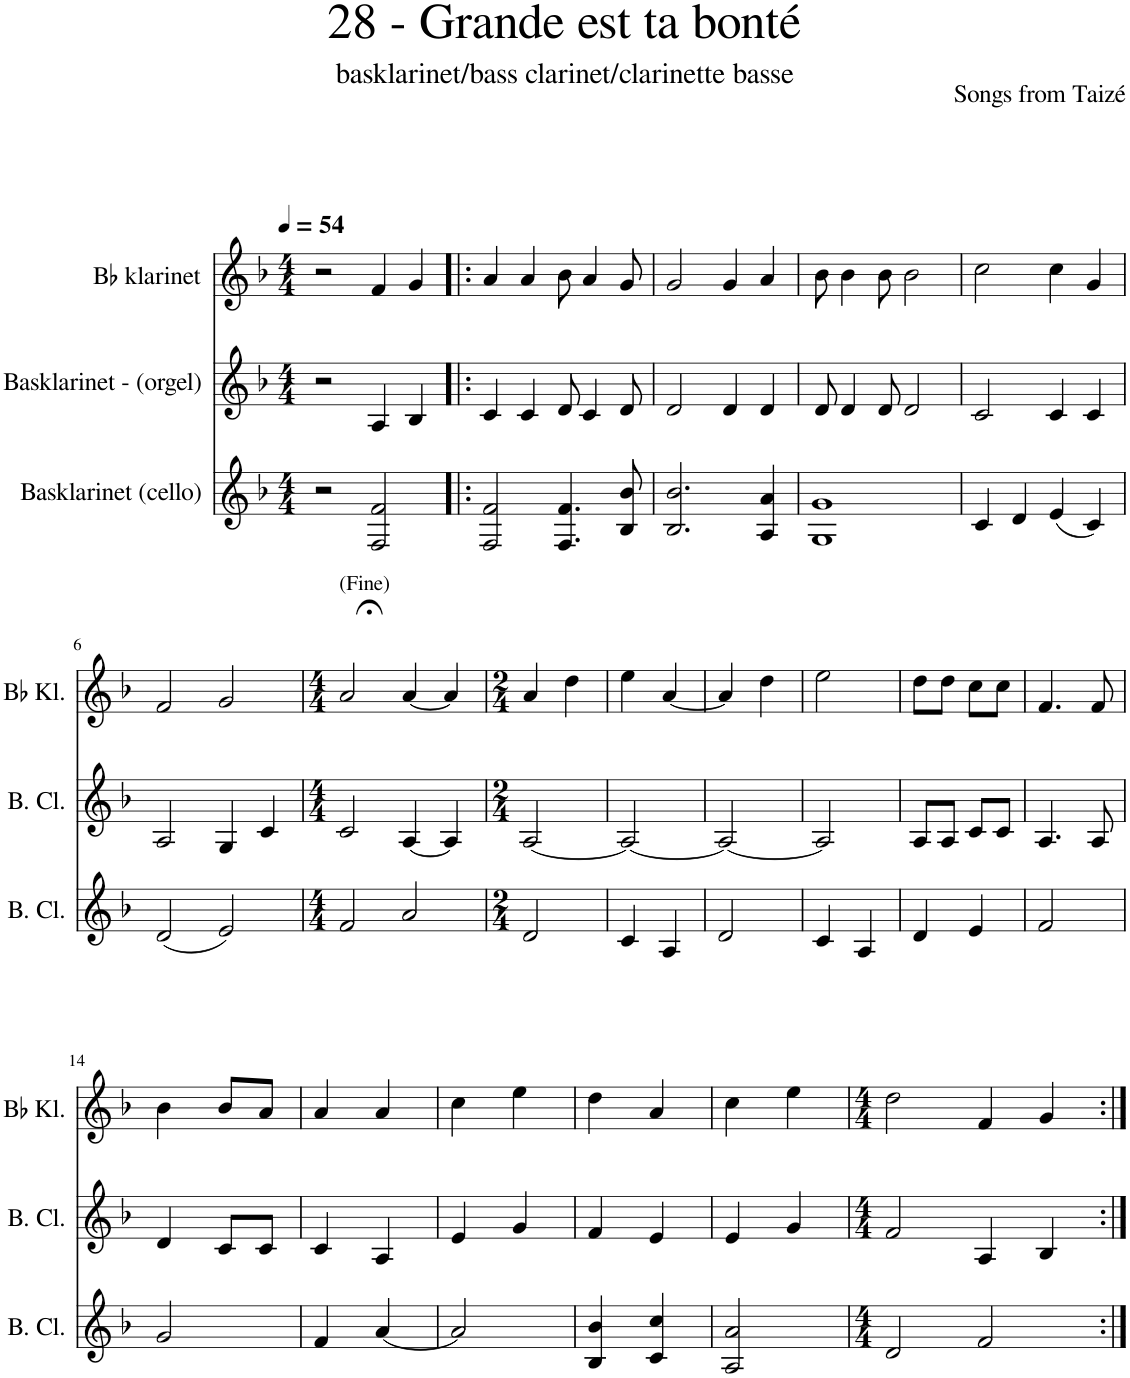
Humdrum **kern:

**kern	**kern	**kern
*part3	*part2	*part1
*staff3	*staff2	*staff1
*I"Basklarinet (cello)	*I"Basklarinet - (orgel)	*I"Bb klarinet
*I'B. Cl.	*	*I'Bb Kl.
*clefG2	*clefG2	*clefG2
*Trd8c14	*Trd8c14	*Trd1c2
*k[b-]	*k[b-]	*k[b-]
*M4/4	*M4/4	*M4/4
*MM54	*MM54	*MM54
=1	=1	=1
2r	2r	2r
2F/ 2f/	4A/	4f/
.	4B-/	4g/
=2!|:	=2!|:	=2!|:
2F/ 2f/	4c/	4a/
.	4c/	4a/
4.F/ 4.f/	8d/	8b-\
.	4c/	4a/
8B-/ 8b-/	8d/	8g/
=3	=3	=3
2.B-/ 2.b-/	2d/	2g/
.	4d/	4g/
4A/ 4a/	4d/	4a/
=4	=4	=4
1G 1g	8d/	8b-\
.	4d/	4b-\
.	8d/	8b-\
.	2d/	2b-\
=5	=5	=5
4c/	2c/	2cc\
4d/	.	.
(4e/	4c/	4cc\
4c/)	4c/	4g/
!!LO:LB:g=z
=6	=6	=6
(2d/	2A/	2f/
2e/)	4G/	2g/
.	4c/	.
=7	=7	=7
*M4/4	*M4/4	*M4/4
!	!	!LO:TX:a:t=(Fine)
2f/	2c/	2a;</
2a/	[4A/	[4a/
.	4A/]	4a/]
=8	=8	=8
*M2/4	*M2/4	*M2/4
2d/	[2A/	4a/
.	.	4dd\
=9	=9	=9
4c/	2A/_	4ee\
4A/	.	[4a/
=10	=10	=10
2d/	2A/_	4a/]
.	.	4dd\
=11	=11	=11
4c/	2A/]	2ee\
4A/	.	.
=12	=12	=12
4d/	8A/L	8dd\L
.	8A/J	8dd\J
4e/	8c/L	8cc\L
.	8c/J	8cc\J
=13	=13	=13
2f/	4.A/	4.f/
.	8A/	8f/
!!LO:LB:g=z
=14	=14	=14
2g/	4d/	4b-\
.	8c/L	8b-/L
.	8c/J	8a/J
=15	=15	=15
4f/	4c/	4a/
[4a/	4A/	4a/
=16	=16	=16
2a/]	4e/	4cc\
.	4g/	4ee\
=17	=17	=17
4B-/ 4b-/	4f/	4dd\
4c/ 4cc/	4e/	4a/
=18	=18	=18
2A/ 2a/	4e/	4cc\
.	4g/	4ee\
=19	=19	=19
*M4/4	*M4/4	*M4/4
2d/	2f/	2dd\
2f/	4A/	4f/
.	4B-/	4g/
=:|!	=:|!	=:|!
*-	*-	*-
